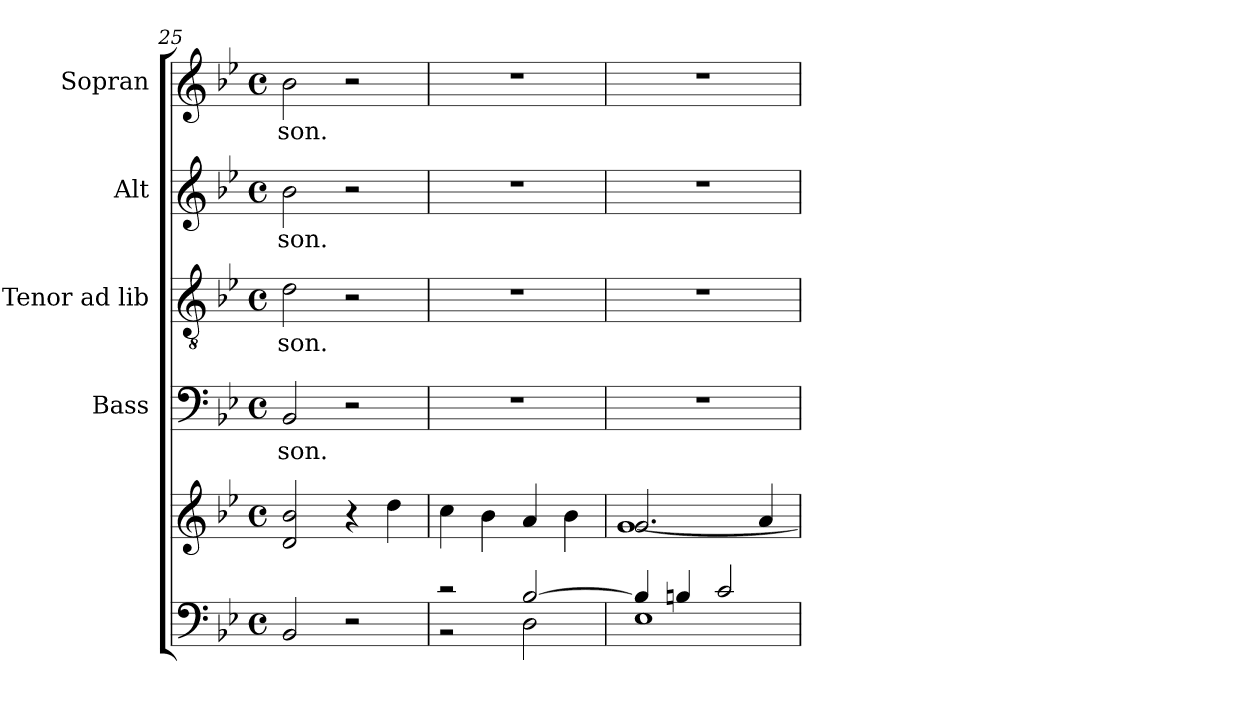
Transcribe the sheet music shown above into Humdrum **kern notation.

**kern	**kern	**kern	**text	**kern	**text	**kern	**text	**kern	**text
*part5	*part5	*part4	*part4	*part3	*part3	*part2	*part2	*part1	*part1
*staff6	*staff5	*staff4	*staff4	*staff3	*staff3	*staff2	*staff2	*staff1	*staff1
*	*	*I"Bass	*	*I"Tenor ad lib	*	*I"Alt	*	*I"Sopran	*
*	*	*I'B	*	*I'T	*	*I'A	*	*I'S	*
*clefF4	*clefG2	*clefF4	*	*clefGv2	*	*clefG2	*	*clefG2	*
*k[b-e-]	*k[b-e-]	*k[b-e-]	*	*k[b-e-]	*	*k[b-e-]	*	*k[b-e-]	*
*B-:	*B-:	*B-:	*	*B-:	*	*B-:	*	*B-:	*
*M4/4	*M4/4	*M4/4	*	*M4/4	*	*M4/4	*	*M4/4	*
*met(c)	*met(c)	*met(c)	*	*met(c)	*	*met(c)	*	*met(c)	*
=25	=25	=25	=25	=25	=25	=25	=25	=25	=25
!	!	!	!LO:LY:b	!	!LO:LY:b	!	!LO:LY:b	!	!LO:LY:b
2BB-/	2d/ 2b-/	2BB-/	-son.	2d\	-son.	2b-\	-son.	2b-\	-son.
2r	4r	2r	.	2r	.	2r	.	2r	.
.	4dd\	.	.	.	.	.	.	.	.
=26	=26	=26	=26	=26	=26	=26	=26	=26	=26
*^	*	*	*	*	*	*	*	*	*
2r	2r	4cc\	1r	.	1r	.	1r	.	1r	.
.	.	4b-\	.	.	.	.	.	.	.	.
[>2B-/	2D\	4a/	.	.	.	.	.	.	.	.
.	.	4b-\	.	.	.	.	.	.	.	.
=27	=27	=27	=27	=27	=27	=27	=27	=27	=27	=27
*	*	*^	*	*	*	*	*	*	*	*
4B-/]	1E-	2.g/	[<1g	1r	.	1r	.	1r	.	1r	.
4Bn/	.	.	.	.	.	.	.	.	.	.	.
2c/	.	.	.	.	.	.	.	.	.	.	.
.	.	4a/	.	.	.	.	.	.	.	.	.
*v	*v	*	*	*	*	*	*	*	*	*	*
*	*v	*v	*	*	*	*	*	*	*	*
=	=	=	=	=	=	=	=	=	=
*-	*-	*-	*-	*-	*-	*-	*-	*-	*-
